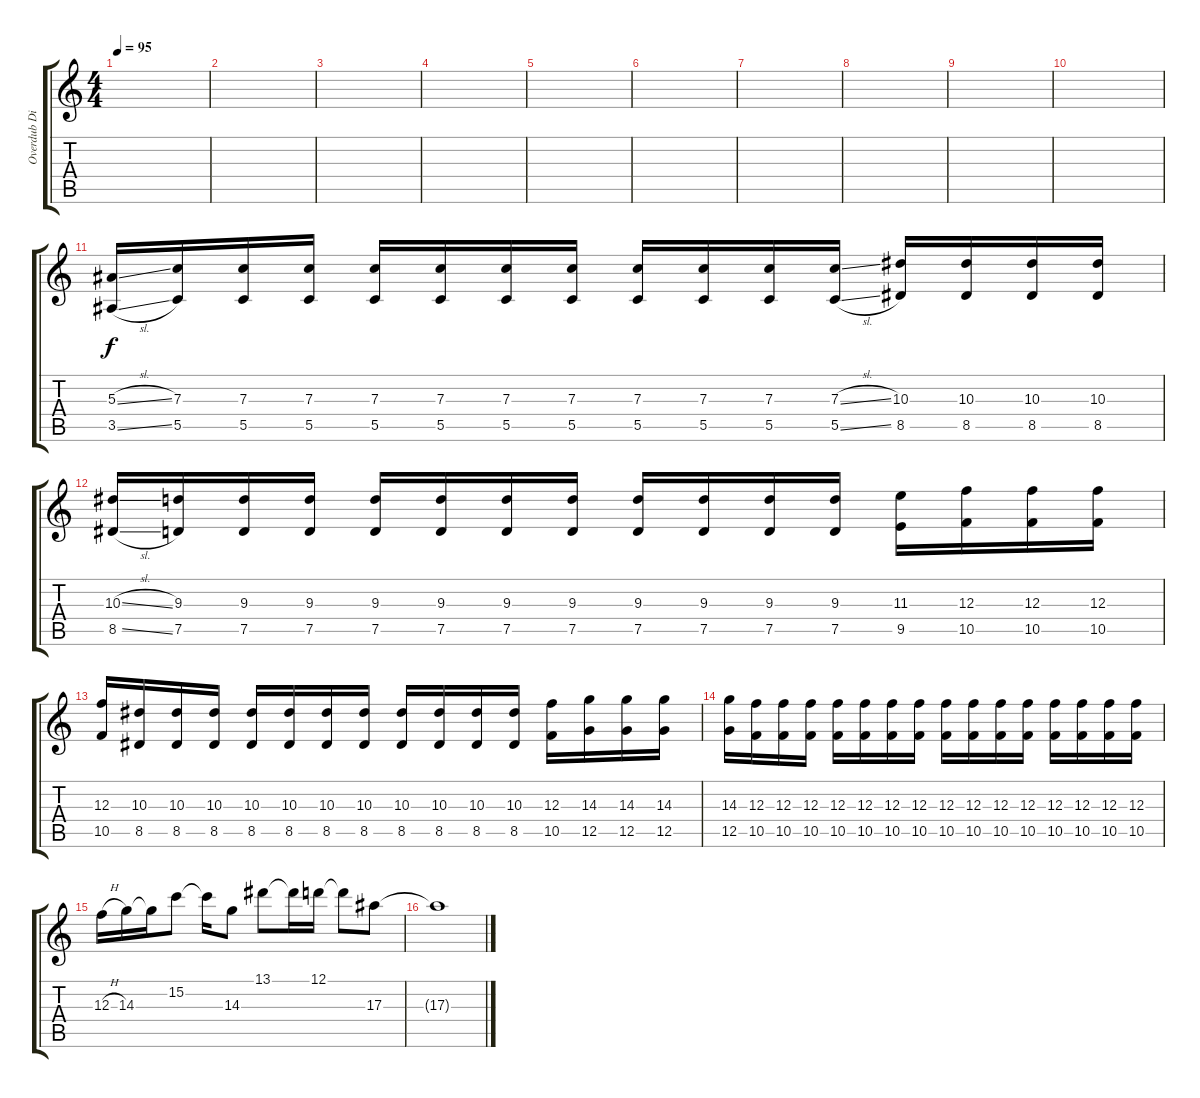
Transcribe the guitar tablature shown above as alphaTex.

\track ("Overdub Distortion" "Overdub Di") {instrument overdrivenguitar}
\staff {score tabs}
\tuning (D4 A3 F3 C3 G2 C2) {hide}
\ts (4 4)
\tempo 95
\clef g2
\ks c
|
|
|
|
|
|
|
|
|
|
(5.3{sl} 3.5{sl}).16 (7.3 5.5).16 (7.3 5.5).16 (7.3 5.5).16 (7.3 5.5).16 (7.3 5.5).16 (7.3 5.5).16 (7.3 5.5).16 (7.3 5.5).16 (7.3 5.5).16 (7.3 5.5).16 (7.3{sl} 5.5{sl}).16 (10.3 8.5).16 (10.3 8.5).16 (10.3 8.5).16 (10.3 8.5).16 |
(10.3{sl} 8.5{sl}).16 (9.3 7.5).16 (9.3 7.5).16 (9.3 7.5).16 (9.3 7.5).16 (9.3 7.5).16 (9.3 7.5).16 (9.3 7.5).16 (9.3 7.5).16 (9.3 7.5).16 (9.3 7.5).16 (9.3 7.5).16 (11.3 9.5).16 (12.3 10.5).16 (12.3 10.5).16 (12.3 10.5).16 |
(12.3 10.5).16 (10.3 8.5).16 (10.3 8.5).16 (10.3 8.5).16 (10.3 8.5).16 (10.3 8.5).16 (10.3 8.5).16 (10.3 8.5).16 (10.3 8.5).16 (10.3 8.5).16 (10.3 8.5).16 (10.3 8.5).16 (12.3 10.5).16 (14.3 12.5).16 (14.3 12.5).16 (14.3 12.5).16 |
(14.3 12.5).16 (12.3 10.5).16 (12.3 10.5).16 (12.3 10.5).16 (12.3 10.5).16 (12.3 10.5).16 (12.3 10.5).16 (12.3 10.5).16 (12.3 10.5).16 (12.3 10.5).16 (12.3 10.5).16 (12.3 10.5).16 (12.3 10.5).16 (12.3 10.5).16 (12.3 10.5).16 (12.3 10.5).16 |
12.3{h}.16 14.3.16 14.3{t}.16 15.2.8 15.2{t}.16 14.3.8 13.1.8 13.1{t}.16 12.1.16 12.1{t}.8 17.3.8 |
17.3{t}.1
